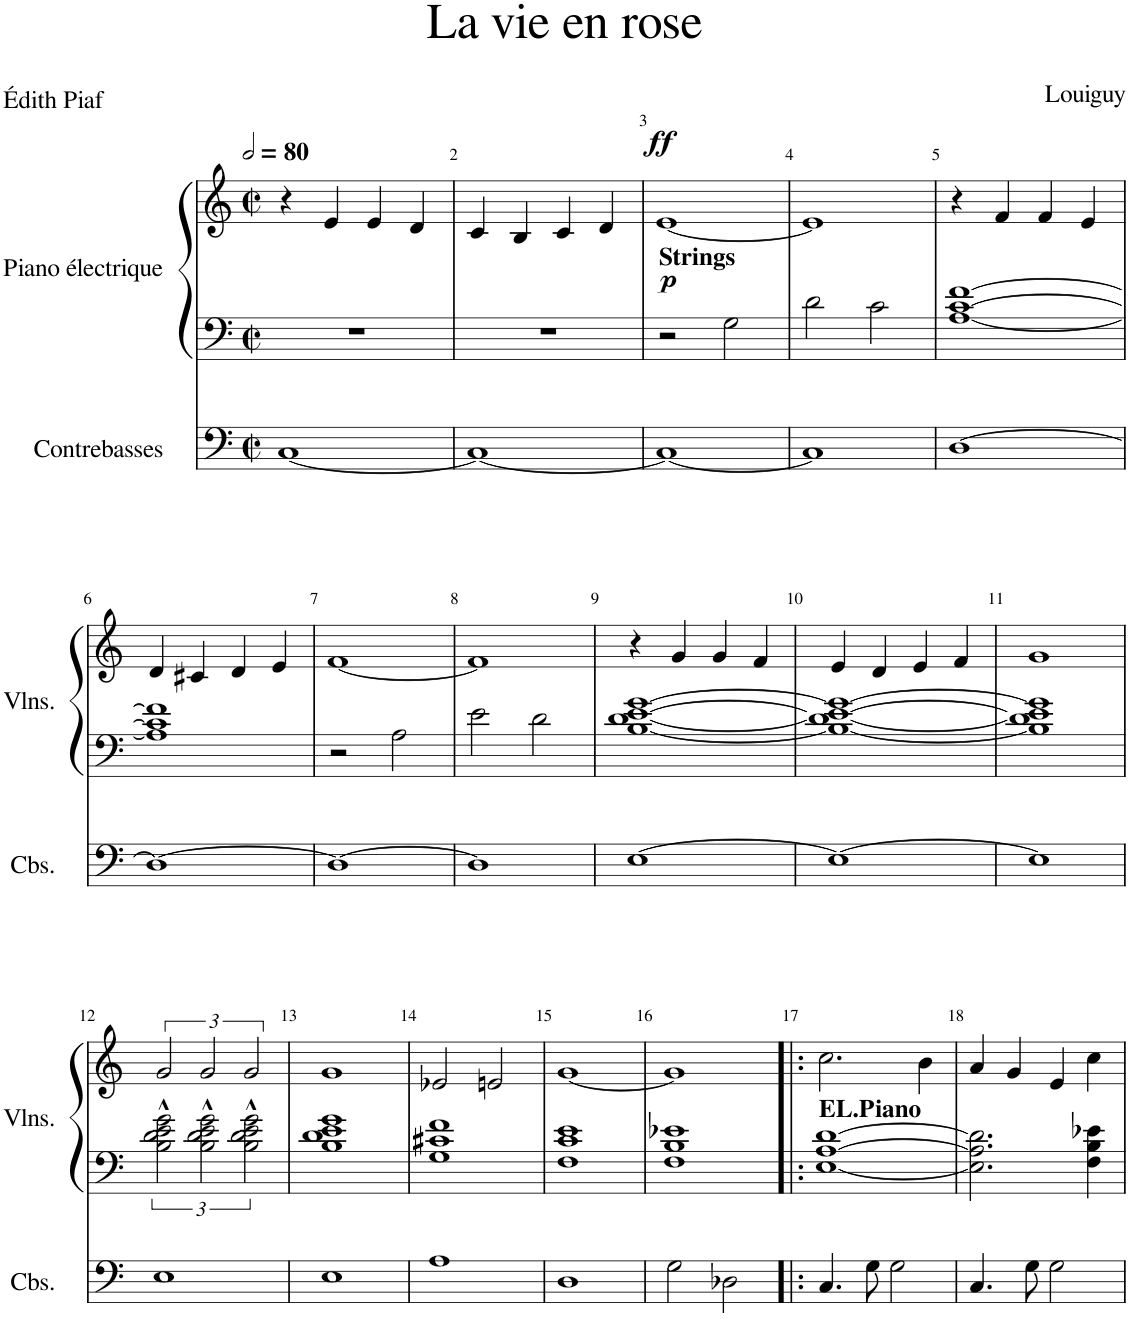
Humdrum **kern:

**kern	**kern	**kern	**dynam
*part2	*part1	*part1	*part1
*staff3	*staff2	*staff1	*staff1/2
*I"Contrebasses	*I"Piano électrique	*	*
*I'Cbs.	*I'Pia. él.	*	*
*clefF4	*clefF4	*clefG2	*
*Trd7c12	*	*	*
*k[]	*k[]	*k[]	*
*M2/2	*M2/2	*M2/2	*
*met(c|)	*met(c|)	*met(c|)	*
*MM160	*MM160	*MM160	*
=1	=1	=1	=1
[1C	1r	4r	.
.	.	4e/	.
.	.	4e/	.
.	.	4d/	.
=2	=2	=2	=2
1C_	1r	4c/	.
.	.	4B/	.
.	.	4c/	.
.	.	4d/	.
=3	=3	=3	=3
!	!	!LO:TX:b:B:t=Strings	!
!	!	!	!LO:DY:a=2
!	!	!	!LO:DY:n=1:a
1C_	2r	[1e	p ff
.	2G\	.	.
=4	=4	=4	=4
1C]	2d\	1e]	.
.	2c\	.	.
=5	=5	=5	=5
[1D	[1A [1c [1f	4r	.
.	.	4f/	.
.	.	4f/	.
.	.	4e/	.
!!LO:LB:g=z
=6	=6	=6	=6
1D_	1A] 1c] 1f]	4d/	.
.	.	4c#X/	.
.	.	4d/	.
.	.	4e/	.
=7	=7	=7	=7
1D_	2r	[1f	.
.	2A\	.	.
=8	=8	=8	=8
1D]	2e\	1f]	.
.	2d\	.	.
=9	=9	=9	=9
[1E	[1B [1d [1e [1g	4r	.
.	.	4g/	.
.	.	4g/	.
.	.	4f/	.
=10	=10	=10	=10
1E_	1B_ 1d_ 1e_ 1g_	4e/	.
.	.	4d/	.
.	.	4e/	.
.	.	4f/	.
=11	=11	=11	=11
1E]	1B] 1d] 1e] 1g]	1g	.
!!LO:LB:g=z
=12	=12	=12	=12
1E	3B\^^ 3d\^^ 3e\^^ 3g\^^	3g/	.
.	3B\^^ 3d\^^ 3e\^^ 3g\^^	3g/	.
.	3B\^^ 3d\^^ 3e\^^ 3g\^^	3g/	.
=13	=13	=13	=13
1E	1B 1d 1e 1g	1g	.
=14	=14	=14	=14
1A	1G 1c#X 1f	2e-X/	.
.	.	2en/	.
=15	=15	=15	=15
1D	1F 1c 1e	[1g	.
=16	=16	=16	=16
2G\	1F 1B 1e-X	1g]	.
2D-X\	.	.	.
=17!|:	=17!|:	=17!|:	=17!|:
!	!	!LO:TX:b:B:t=EL.Piano	!
4.C/	[1E [1A [1d	2.cc\	.
8G\	.	.	.
2G\	.	.	.
.	.	4b\	.
=18	=18	=18	=18
4.C/	2.E\] 2.A\] 2.d\]	4a/	.
.	.	4g/	.
8G\	.	.	.
2G\	.	4e/	.
.	4F\ 4B\ 4e-X\	4cc\	.
=	=	=	=
*-	*-	*-	*-
